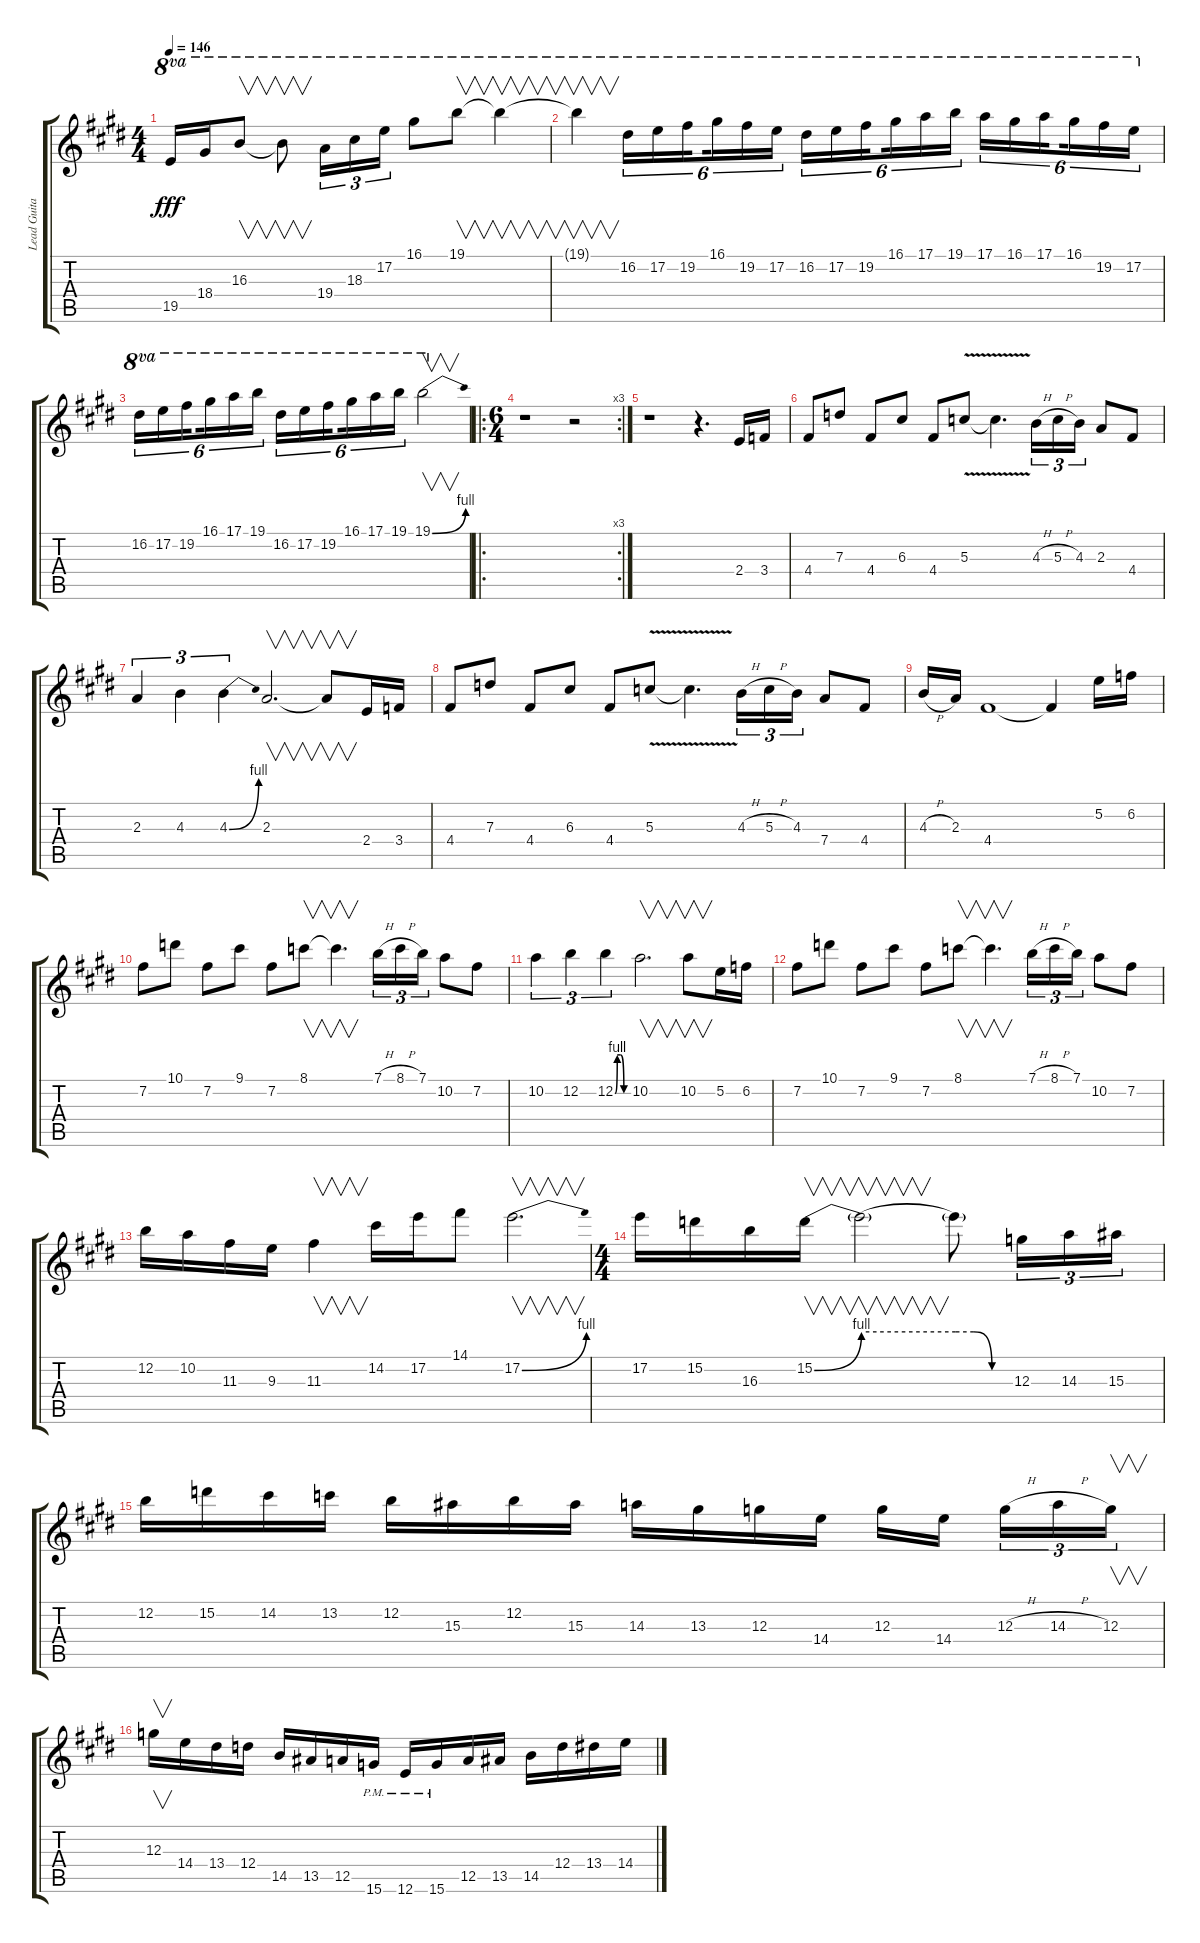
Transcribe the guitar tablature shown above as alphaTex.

\track ("Lead Guitar" "Lead Guita") {instrument distortionguitar}
\staff {score tabs}
\tuning (E4 B3 G3 D3 A2 E2) {hide}
\ts (4 4)
\tempo 146
\clef g2
\ks e
19.5.16{ot 8va dy fff} 18.4.16{ot 8va} 16.3.8{v ot 8va} 16.3{t}.8{v ot 8va} 19.4.16{tu (3 2) ot 8va} 18.3.16{tu (3 2) ot 8va} 17.2.16{tu (3 2) ot 8va} 16.1.8{ot 8va} 19.1.8{v ot 8va} 19.1{t}.4{v ot 8va} |
\ks c#minor
19.1{t}.4{v ot 8va} 16.2.16{tu (6 4) ot 8va} 17.2.16{tu (6 4) ot 8va} 19.2.16{tu (6 4) ot 8va beam splitsecondary} 16.1.16{tu (6 4) ot 8va} 19.2.16{tu (6 4) ot 8va} 17.2.16{tu (6 4) ot 8va} 16.2.16{tu (6 4) ot 8va} 17.2.16{tu (6 4) ot 8va} 19.2.16{tu (6 4) ot 8va beam splitsecondary} 16.1.16{tu (6 4) ot 8va} 17.1.16{tu (6 4) ot 8va} 19.1.16{tu (6 4) ot 8va} 17.1.16{tu (6 4) ot 8va} 16.1.16{tu (6 4) ot 8va} 17.1.16{tu (6 4) ot 8va beam splitsecondary} 16.1.16{tu (6 4) ot 8va} 19.2.16{tu (6 4) ot 8va} 17.2.16{tu (6 4) ot 8va} |
\ks e
16.2.16{tu (6 4) ot 8va} 17.2.16{tu (6 4) ot 8va} 19.2.16{tu (6 4) ot 8va beam splitsecondary} 16.1.16{tu (6 4) ot 8va} 17.1.16{tu (6 4) ot 8va} 19.1.16{tu (6 4) ot 8va} 16.2.16{tu (6 4) ot 8va} 17.2.16{tu (6 4) ot 8va} 19.2.16{tu (6 4) ot 8va beam splitsecondary} 16.1.16{tu (6 4) ot 8va} 17.1.16{tu (6 4) ot 8va} 19.1.16{tu (6 4) ot 8va} 19.1{be (bend 0 0 60 4)}.2{v ot 8va} |
\ro
\rc 3
\ts (6 4)
\ks c#minor
r.1 r.2 |
\ks e
r.1 r.4{d} 2.4.16 3.4.16 |
\ks c#minor
4.4.8 7.3.8 4.4.8 6.3.8 4.4.8 5.3{v}.8 5.3{v t}.4{d} 4.3{h}.16{tu (3 2)} 5.3{h}.16{tu (3 2)} 4.3.16{tu (3 2)} 2.3.8 4.4.8 |
2.3.4{tu (3 2)} 4.3.4{tu (3 2)} 4.3{be (bend 0 0 60 4)}.4{tu (3 2)} 2.3.2{v d} 2.3{t}.8{v} 2.4.16 3.4.16 |
\ks e
4.4.8 7.3.8 4.4.8 6.3.8 4.4.8 5.3{v}.8 5.3{v t}.4{d} 4.3{h}.16{tu (3 2)} 5.3{h}.16{tu (3 2)} 4.3.16{tu (3 2)} 7.4.8 4.4.8 |
\ks c#minor
4.3{h}.16 2.3.16 4.4.1 4.4{t}.4 5.2.16 6.2.16 |
7.2.8 10.1.8 7.2.8 9.1.8 7.2.8 8.1.8{v} 8.1{t}.4{v d} 7.1{h}.16{tu (3 2)} 8.1{h}.16{tu (3 2)} 7.1.16{tu (3 2)} 10.2.8 7.2.8 |
\ks e
10.2.4{tu (3 2)} 12.2.4{tu (3 2)} 12.2{be (custom 0 0 10 4 25 4 40 0 60 0)}.4{tu (3 2)} 10.2.2{v d} 10.2.8{v} 5.2.16 6.2.16 |
\ks c#minor
7.2.8 10.1.8 7.2.8 9.1.8 7.2.8 8.1.8{v} 8.1{t}.4{v d} 7.1{h}.16{tu (3 2)} 8.1{h}.16{tu (3 2)} 7.1.16{tu (3 2)} 10.2.8 7.2.8 |
12.2.16 10.2.16 11.3.16 9.3.16 11.3.4{v} 14.2.16 17.2.16 14.1.8 17.2{be (bend 0 0 60 4)}.2{v d} |
\ts (4 4)
\ks e
17.2.16 15.2.16 16.3.16 15.2{be (bend 0 0 60 4)}.16{v} 15.2{be (hold 0 4 60 4) t}.2{v} 15.2{be (custom 0 4 20 4 40 0 60 0) t}.8 12.3.16{tu (3 2)} 14.3.16{tu (3 2)} 15.3.16{tu (3 2)} |
\ks c#minor
12.2.16 15.2.16 14.2.16 13.2.16 12.2.16 15.3.16 12.2.16 15.3.16 14.3.16 13.3.16 12.3.16 14.4.16 12.3.16 14.4.16{beam splitsecondary} 12.3{h}.16{tu (3 2)} 14.3{h}.16{tu (3 2)} 12.3.16{v tu (3 2)} |
\ks e
12.3.16{v} 14.4.16 13.4.16 12.4.16 14.5.16 13.5.16 12.5.16 15.6{pm}.16 12.6{pm}.16 15.6{pm}.16 12.5.16 13.5.16 14.5.16 12.4.16 13.4.16 14.4.16
